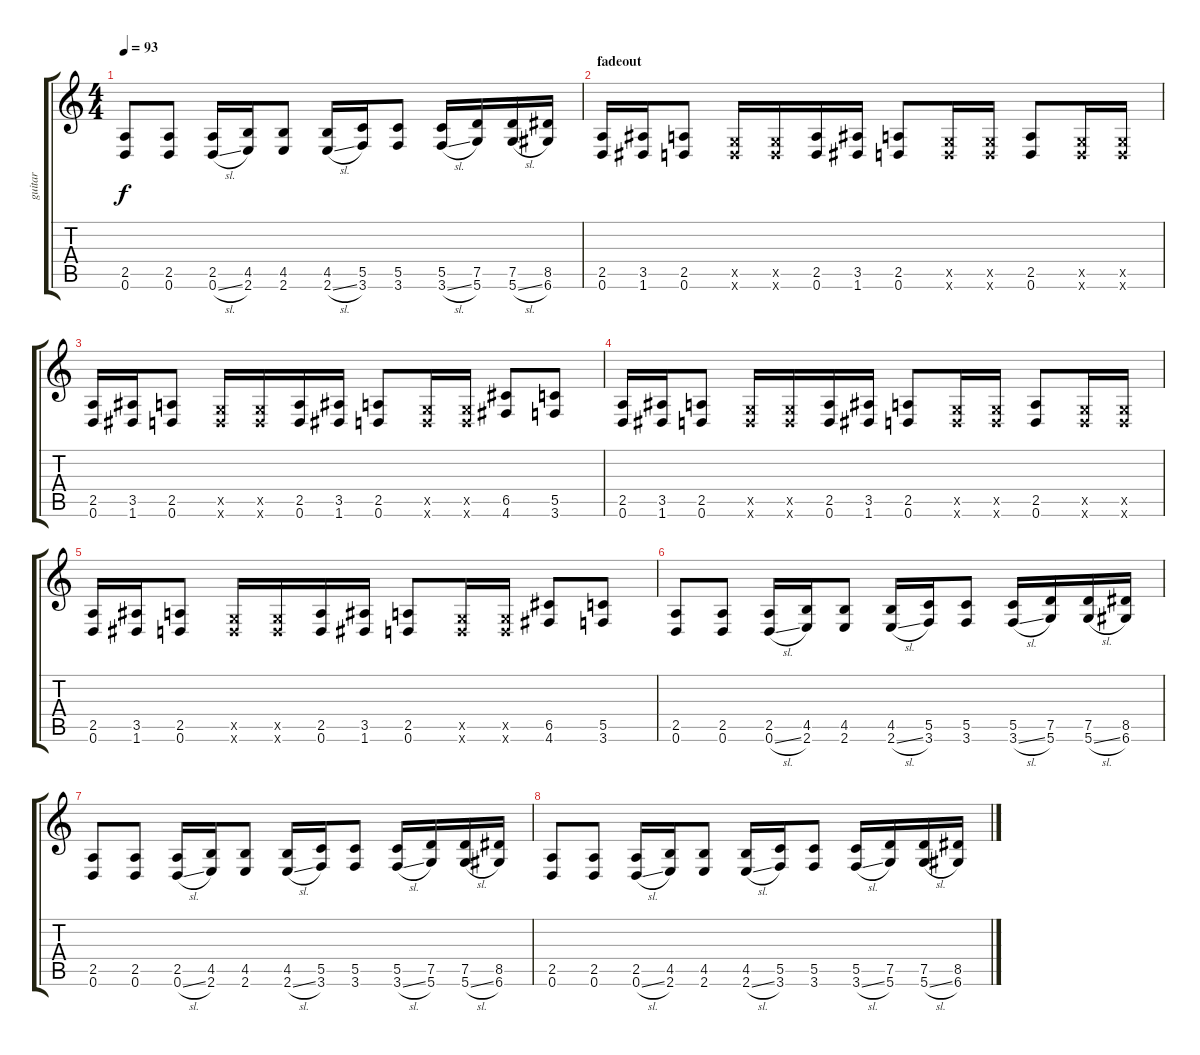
\track ("guitar" "guitar") {instrument distortionguitar}
\staff {score tabs}
\tuning (D4 A3 F3 C3 G2 D2) {hide}
\ts (4 4)
\tempo 93
\clef g2
\ks c
(2.5 0.6).8{dy f} (2.5 0.6).8 (2.5 0.6{sl}).16 (4.5 2.6).16 (4.5 2.6).8 (4.5 2.6{sl}).16 (5.5 3.6).16 (5.5 3.6).8 (5.5 3.6{sl}).16 (7.5 5.6).16 (7.5 5.6{sl}).16 (8.5 6.6).16 |
\section ("" "fadeout")
(2.5 0.6).16{volume 9} (3.5 1.6).16 (2.5 0.6).8 (0.5{x} 0.6{x}).16 (0.5{x} 0.6{x}).16 (2.5 0.6).16 (3.5 1.6).16 (2.5 0.6).8 (0.5{x} 0.6{x}).16 (0.5{x} 0.6{x}).16 (2.5 0.6).8 (0.5{x} 0.6{x}).16 (0.5{x} 0.6{x}).16 |
(2.5 0.6).16 (3.5 1.6).16 (2.5 0.6).8 (0.5{x} 0.6{x}).16 (0.5{x} 0.6{x}).16 (2.5 0.6).16 (3.5 1.6).16 (2.5 0.6).8 (0.5{x} 0.6{x}).16 (0.5{x} 0.6{x}).16 (6.5 4.6).8 (5.5 3.6).8 |
(2.5 0.6).16 (3.5 1.6).16 (2.5 0.6).8 (0.5{x} 0.6{x}).16 (0.5{x} 0.6{x}).16 (2.5 0.6).16 (3.5 1.6).16 (2.5 0.6).8 (0.5{x} 0.6{x}).16 (0.5{x} 0.6{x}).16 (2.5 0.6).8 (0.5{x} 0.6{x}).16 (0.5{x} 0.6{x}).16 |
(2.5 0.6).16 (3.5 1.6).16 (2.5 0.6).8 (0.5{x} 0.6{x}).16 (0.5{x} 0.6{x}).16 (2.5 0.6).16 (3.5 1.6).16 (2.5 0.6).8 (0.5{x} 0.6{x}).16 (0.5{x} 0.6{x}).16 (6.5 4.6).8 (5.5 3.6).8 |
(2.5 0.6).8{volume 0} (2.5 0.6).8 (2.5 0.6{sl}).16 (4.5 2.6).16 (4.5 2.6).8 (4.5 2.6{sl}).16 (5.5 3.6).16 (5.5 3.6).8 (5.5 3.6{sl}).16 (7.5 5.6).16 (7.5 5.6{sl}).16 (8.5 6.6).16 |
(2.5 0.6).8 (2.5 0.6).8 (2.5 0.6{sl}).16 (4.5 2.6).16 (4.5 2.6).8 (4.5 2.6{sl}).16 (5.5 3.6).16 (5.5 3.6).8 (5.5 3.6{sl}).16 (7.5 5.6).16 (7.5 5.6{sl}).16 (8.5 6.6).16 |
(2.5 0.6).8 (2.5 0.6).8 (2.5 0.6{sl}).16 (4.5 2.6).16 (4.5 2.6).8 (4.5 2.6{sl}).16 (5.5 3.6).16 (5.5 3.6).8 (5.5 3.6{sl}).16 (7.5 5.6).16 (7.5 5.6{sl}).16 (8.5 6.6).16
